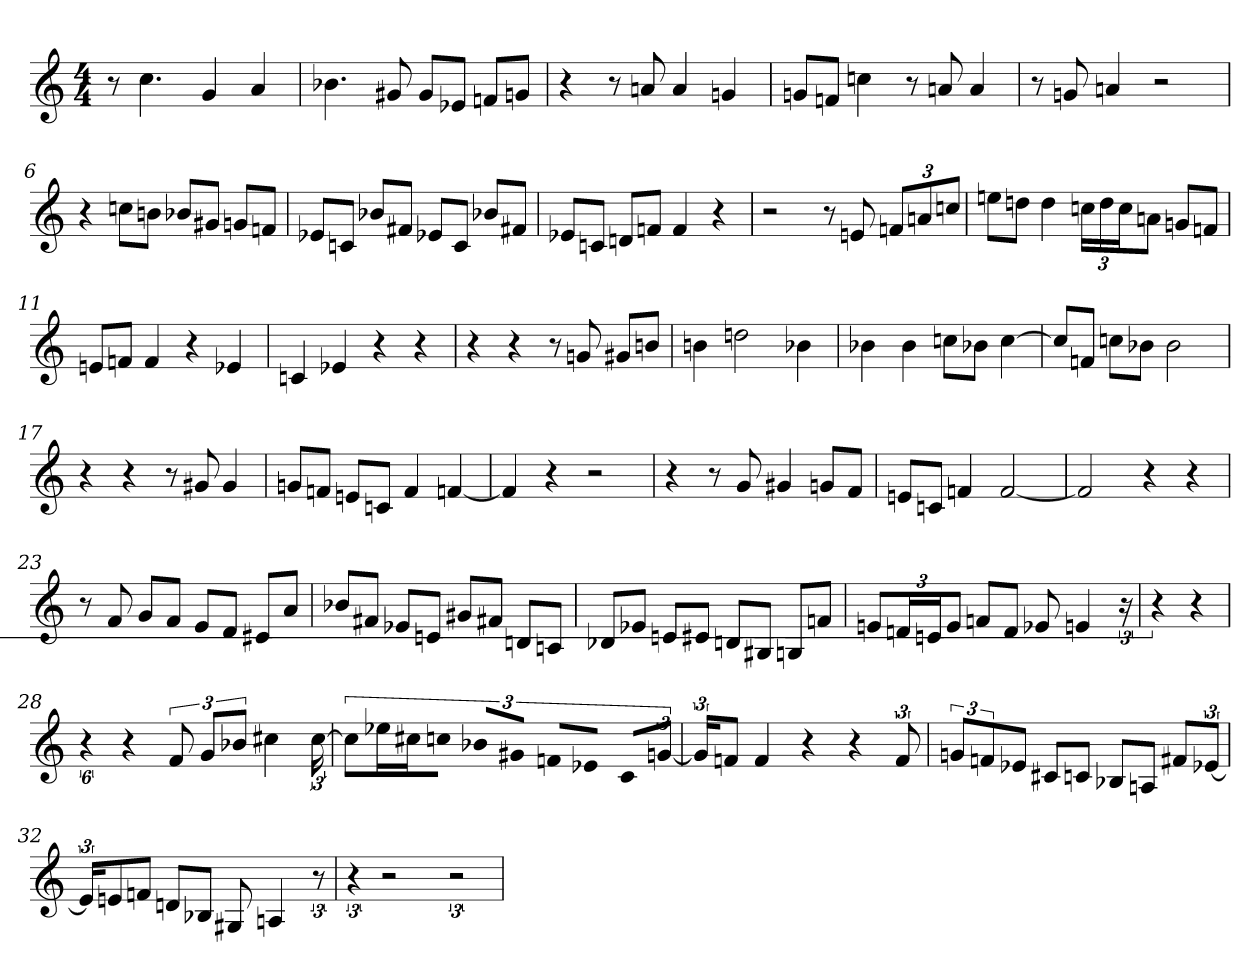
**kern
*part1
*staff1
*clefG2
*M4/4
=1
8r
4.cc
4g
4a
=2
4.b-X
8g#X
8g#/L
8e-X/J
8fn/L
8gn/J
=3
4r
8r
8an
4a
4gn
=4
8gn/L
8fn/J
4ccn
8r
8an
4a
=5
8r
8gn
4an
2r
=6
4r
8ccn\L
8bn\J
8b-X/L
8g#X/J
8gn/L
8fn/J
=7
8e-X/L
8cn/J
8b-X/L
8f#X/J
8e-X/L
8c/J
8b-X/L
8f#X/J
=8
8e-X/L
8cn/J
8dn/L
8fn/J
4f
4r
=9
2r
8r
8en
12fn/L
12an/
12ccn/J
=10
8een\L
8ddn\J
4dd
24ccn\LL
24dd\
24cc\J
8an\J
8gn/L
8fn/J
=11
8en/L
8fn/J
4f
4r
4e-X
=12
4cn
4e-X
4r
4r
=13
4r
4r
8r
8gn
8g#X/L
8bn/J
=14
4bn
2ddn
4b-X
=15
4b-X
4b-
8ccn\L
8b-X\J
[4cc
=16
8cc/L]
8fn/J
8ccn\L
8b-X\J
2b-
=17
4r
4r
8r
8g#X
4g#
=18
8gn/L
8fn/J
8en/L
8cn/J
4f
[4fn
=19
4f]
4r
2r
=20
4r
8r
8g
4g#X
8gn/L
8f/J
=21
8en/L
8cn/J
4fn
[2f
=22
2f]
4r
4r
=23
8r
8f
8g/L
8f/J
8e/L
8d/J
8c#X/L
8a/J
=24
8b-X/L
8f#X/J
8e-X/L
8cn/J
8g#X/L
8f#X/J
8Bn/L
8An/J
=25
8B-X/L
8e-X/J
8cn/L
8c#X/J
8Bn/L
8G#X/J
8Gn/L
8fn/J
=26
8en/L
24dn/L
24cn/J
8e/J
8fn/L
8d/J
8e-X
4en
24r
=27
24%5r
24%19r
=28
24%5r
4r
12f
12g/L
12b-X/J
4cc#X
[24cc#
=29
12cc#\L]
24ee-X\k
24cc#X\K
8ccn\J
8b-X/L
8g#X/J
8fn/L
8e-X/J
8c/L
[12gn/J
=30
24g/KL]
8fn/J
4f
4r
4r
12f
=31
12gn/L
12fn/
8e-X/J
8c#X/L
8cn/J
8B-X/L
8An/J
8f#X/L
[12e-X/J
=32
24e-/KL]
8en/
8fn/J
8dn/L
8B-X/J
8G#X
4An
12r
=33
6r
2r
3r
=
*-
